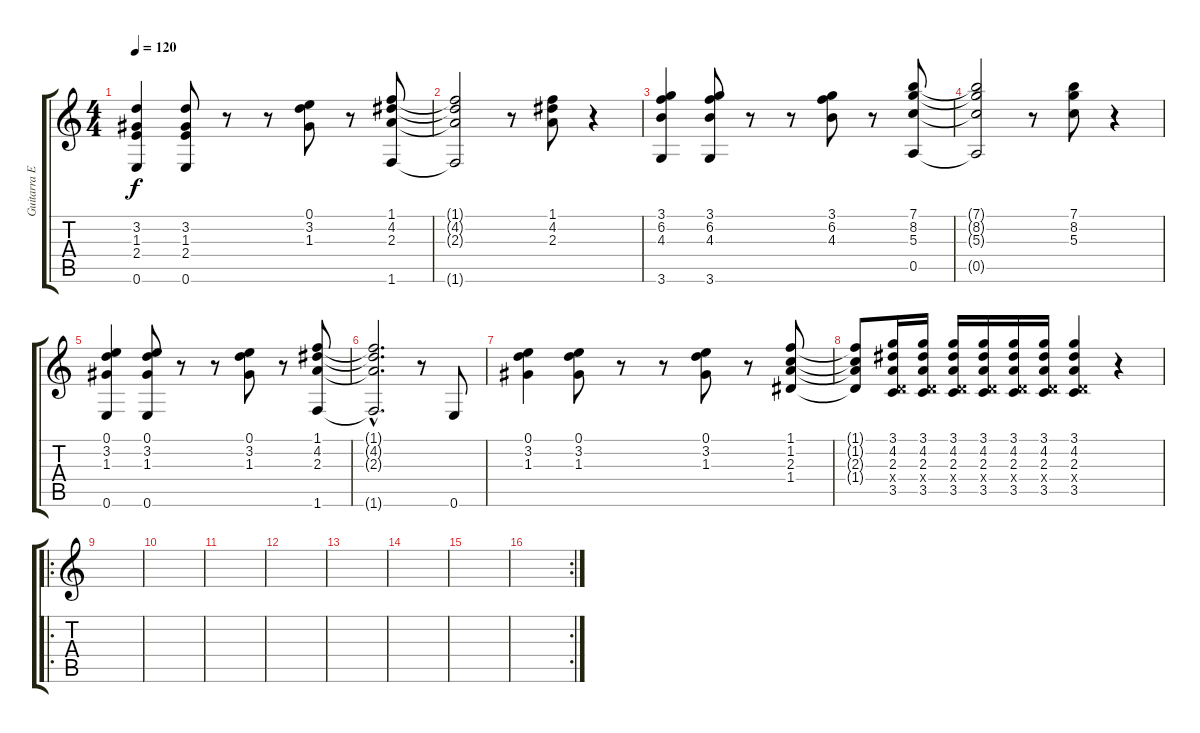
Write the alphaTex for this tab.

\track ("Guitarra Española" "Guitarra E") {instrument acousticguitarnylon}
\staff {score tabs}
\tuning (E4 B3 G3 D3 A2 E2) {hide}
\ts (4 4)
\tempo 120
\clef g2
\ks c
(3.2 1.3 2.4 0.6).4{dy f} (3.2 1.3 2.4 0.6).8 r.8 r.8 (0.1 3.2 1.3).8 r.8 (1.1 4.2 2.3 1.6).8 |
(1.1{t} 4.2{t} 2.3{t} 1.6{t}).2 r.8 (1.1 4.2 2.3).8 r.4 |
(3.1 6.2 4.3 3.6).4 (3.1 6.2 4.3 3.6).8 r.8 r.8 (3.1 6.2 4.3).8 r.8 (7.1 8.2 5.3 0.5).8 |
(7.1{t} 8.2{t} 5.3{t} 0.5{t}).2 r.8 (7.1 8.2 5.3).8 r.4 |
(0.1 3.2 1.3 0.6).4 (0.1 3.2 1.3 0.6).8 r.8 r.8 (0.1 3.2 1.3).8 r.8 (1.1 4.2 2.3 1.6).8 |
(1.1{hac t} 4.2{hac t} 2.3{hac t} 1.6{hac t}).2{d} r.8 0.6.8 |
(0.1 3.2 1.3).4 (0.1 3.2 1.3).8 r.8 r.8 (0.1 3.2 1.3).8 r.8 (1.1 1.2 2.3 1.4).8 |
(1.1{t} 1.2{t} 2.3{t} 1.4{t}).8 (3.1 4.2 2.3 0.4{x} 3.5).16 (3.1 4.2 2.3 0.4{x} 3.5).16 (3.1 4.2 2.3 0.4{x} 3.5).16 (3.1 4.2 2.3 0.4{x} 3.5).16 (3.1 4.2 2.3 0.4{x} 3.5).16 (3.1 4.2 2.3 0.4{x} 3.5).16 (3.1 4.2 2.3 0.4{x} 3.5).4 r.4 |
\ro
|
|
|
|
|
|
|
\rc 2
